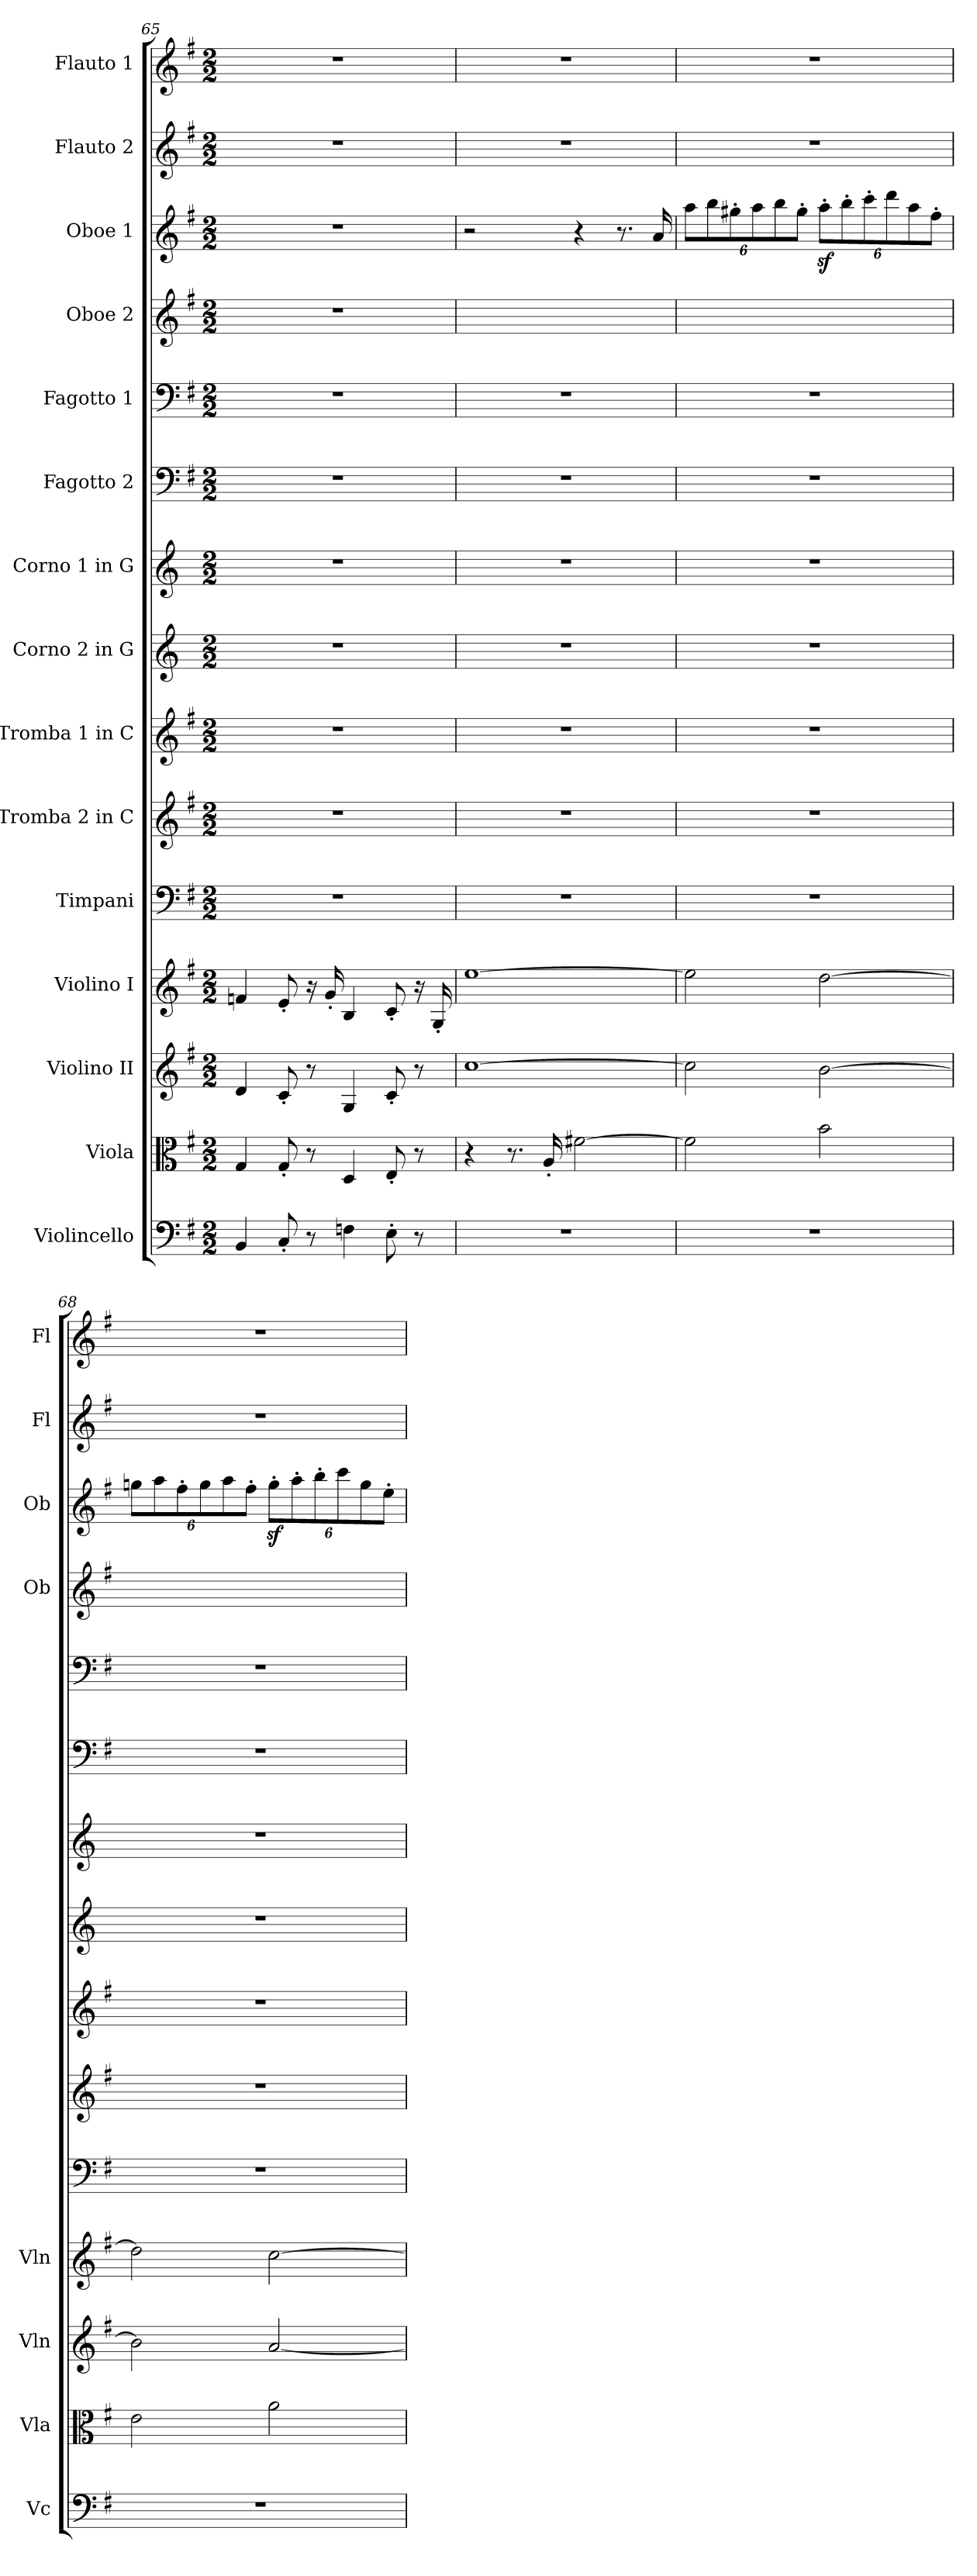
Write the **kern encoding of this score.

**kern	**kern	**kern	**kern	**kern	**kern	**kern	**kern	**kern	**kern	**kern	**kern	**kern	**kern	**kern
*part15	*part14	*part13	*part12	*part11	*part10	*part9	*part8	*part7	*part6	*part5	*part4	*part3	*part2	*part1
*staff15	*staff14	*staff13	*staff12	*staff11	*staff10	*staff9	*staff8	*staff7	*staff6	*staff5	*staff4	*staff3	*staff2	*staff1
*I"Violincello	*I"Viola	*I"Violino II	*I"Violino I	*I"Timpani	*I"Tromba 2 in C	*I"Tromba 1 in C	*I"Corno 2 in G	*I"Corno 1 in G	*I"Fagotto 2	*I"Fagotto 1	*I"Oboe 2	*I"Oboe 1	*I"Flauto 2	*I"Flauto 1
*I'Vc	*I'Vla	*I'Vln	*I'Vln	*	*	*	*	*	*	*	*I'Ob	*I'Ob	*I'Fl	*I'Fl
*clefF4	*clefC3	*clefG2	*clefG2	*clefF4	*clefG2	*clefG2	*clefG2	*clefG2	*clefF4	*clefF4	*clefG2	*clefG2	*clefG2	*clefG2
*	*	*	*	*	*ITrd1c2	*ITrd1c2	*ITrd-4c-7	*ITrd-4c-7	*	*	*	*	*	*
*k[f#]	*k[f#]	*k[f#]	*k[f#]	*k[f#]	*k[b-]	*k[b-]	*k[f#]	*k[f#]	*k[f#]	*k[f#]	*k[f#]	*k[f#]	*k[f#]	*k[f#]
*G:	*G:	*G:	*G:	*G:	*F:	*F:	*G:	*G:	*G:	*G:	*G:	*G:	*G:	*G:
*M2/2	*M2/2	*M2/2	*M2/2	*M2/2	*M2/2	*M2/2	*M2/2	*M2/2	*M2/2	*M2/2	*M2/2	*M2/2	*M2/2	*M2/2
=65	=65	=65	=65	=65	=65	=65	=65	=65	=65	=65	=65	=65	=65	=65
4BB	4G	4d	4fn	1r	1r	1r	1r	1r	1r	1r	1r	1r	1r	1r
8C'	8G'	8c'	8e'	.	.	.	.	.	.	.	.	.	.	.
8r	8r	8r	16r	.	.	.	.	.	.	.	.	.	.	.
.	.	.	16g'	.	.	.	.	.	.	.	.	.	.	.
4Fn	4D	4G	4B	.	.	.	.	.	.	.	.	.	.	.
8E'	8E'	8c'	8c'	.	.	.	.	.	.	.	.	.	.	.
8r	8r	8r	16r	.	.	.	.	.	.	.	.	.	.	.
.	.	.	16G'	.	.	.	.	.	.	.	.	.	.	.
=66	=66	=66	=66	=66	=66	=66	=66	=66	=66	=66	=66	=66	=66	=66
1r	4r	[1cc	[1ee	1r	1r	1r	1r	1r	1r	1r	1ryy	2r	1r	1r
.	8.r	.	.	.	.	.	.	.	.	.	.	.	.	.
.	16A'	.	.	.	.	.	.	.	.	.	.	.	.	.
.	[2f#X	.	.	.	.	.	.	.	.	.	.	4r	.	.
.	.	.	.	.	.	.	.	.	.	.	.	8.r	.	.
.	.	.	.	.	.	.	.	.	.	.	.	16a	.	.
=67	=67	=67	=67	=67	=67	=67	=67	=67	=67	=67	=67	=67	=67	=67
1r	2f#]	2cc]	2ee]	1r	1r	1r	1r	1r	1r	1r	1ryy	12aa\L	1r	1r
.	.	.	.	.	.	.	.	.	.	.	.	12bb\	.	.
.	.	.	.	.	.	.	.	.	.	.	.	12gg#X'\	.	.
.	.	.	.	.	.	.	.	.	.	.	.	12aa\	.	.
.	.	.	.	.	.	.	.	.	.	.	.	12bb\	.	.
.	.	.	.	.	.	.	.	.	.	.	.	12gg#'\J	.	.
.	2b	[2b	[2dd	.	.	.	.	.	.	.	.	12aaz'\L	.	.
.	.	.	.	.	.	.	.	.	.	.	.	12bb'\	.	.
.	.	.	.	.	.	.	.	.	.	.	.	12ccc'\	.	.
.	.	.	.	.	.	.	.	.	.	.	.	12ddd\	.	.
.	.	.	.	.	.	.	.	.	.	.	.	12aa\	.	.
.	.	.	.	.	.	.	.	.	.	.	.	12ff#'\J	.	.
=68	=68	=68	=68	=68	=68	=68	=68	=68	=68	=68	=68	=68	=68	=68
1r	2e	2b]	2dd]	1r	1r	1r	1r	1r	1r	1r	1ryy	12ggn\L	1r	1r
.	.	.	.	.	.	.	.	.	.	.	.	12aa\	.	.
.	.	.	.	.	.	.	.	.	.	.	.	12ff#'\	.	.
.	.	.	.	.	.	.	.	.	.	.	.	12gg\	.	.
.	.	.	.	.	.	.	.	.	.	.	.	12aa\	.	.
.	.	.	.	.	.	.	.	.	.	.	.	12ff#'\J	.	.
.	2a	[2a	[2cc	.	.	.	.	.	.	.	.	12ggz'\L	.	.
.	.	.	.	.	.	.	.	.	.	.	.	12aa'\	.	.
.	.	.	.	.	.	.	.	.	.	.	.	12bb'\	.	.
.	.	.	.	.	.	.	.	.	.	.	.	12ccc\	.	.
.	.	.	.	.	.	.	.	.	.	.	.	12gg\	.	.
.	.	.	.	.	.	.	.	.	.	.	.	12ee'\J	.	.
=	=	=	=	=	=	=	=	=	=	=	=	=	=	=
*-	*-	*-	*-	*-	*-	*-	*-	*-	*-	*-	*-	*-	*-	*-
